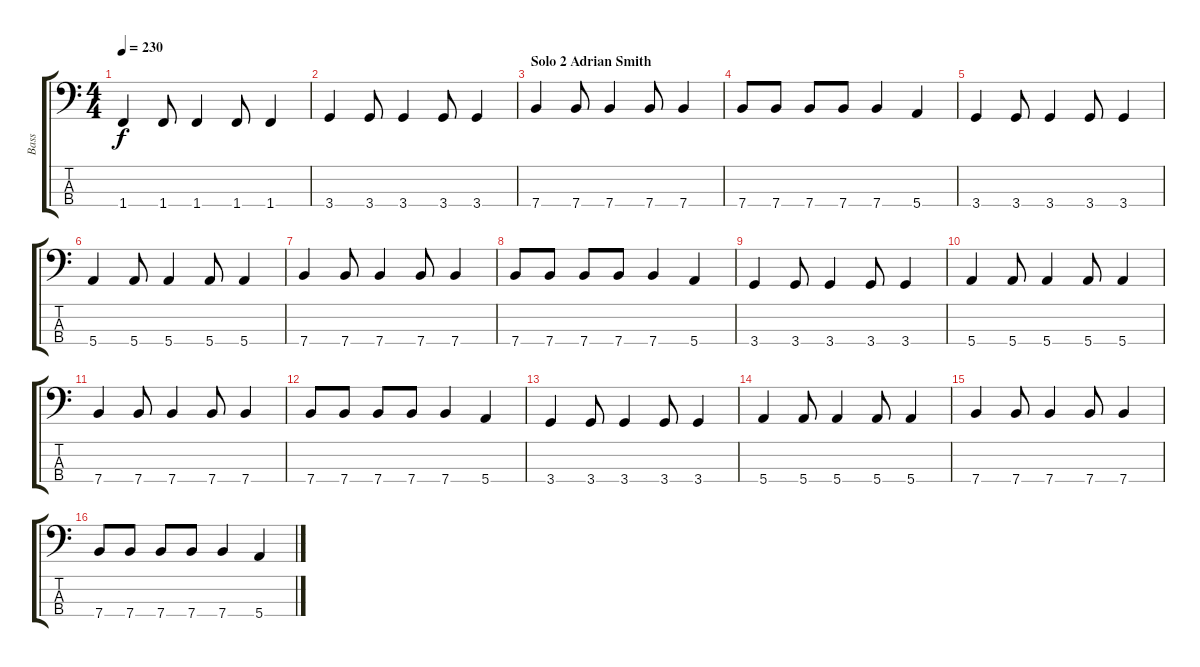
\track ("Bass" "Bass") {instrument electricbassfinger}
\staff {score tabs}
\tuning (G2 D2 A1 E1) {hide}
\ts (4 4)
\tempo 230
\clef f4
\ks c
1.4.4{dy f} 1.4.8 1.4.4 1.4.8 1.4.4 |
3.4.4 3.4.8 3.4.4 3.4.8 3.4.4 |
\section ("" "Solo 2 Adrian Smith")
7.4.4 7.4.8 7.4.4 7.4.8 7.4.4 |
7.4.8 7.4.8 7.4.8 7.4.8 7.4.4 5.4.4 |
3.4.4 3.4.8 3.4.4 3.4.8 3.4.4 |
5.4.4 5.4.8 5.4.4 5.4.8 5.4.4 |
7.4.4 7.4.8 7.4.4 7.4.8 7.4.4 |
7.4.8 7.4.8 7.4.8 7.4.8 7.4.4 5.4.4 |
3.4.4 3.4.8 3.4.4 3.4.8 3.4.4 |
5.4.4 5.4.8 5.4.4 5.4.8 5.4.4 |
7.4.4 7.4.8 7.4.4 7.4.8 7.4.4 |
7.4.8 7.4.8 7.4.8 7.4.8 7.4.4 5.4.4 |
3.4.4 3.4.8 3.4.4 3.4.8 3.4.4 |
5.4.4 5.4.8 5.4.4 5.4.8 5.4.4 |
7.4.4 7.4.8 7.4.4 7.4.8 7.4.4 |
7.4.8 7.4.8 7.4.8 7.4.8 7.4.4 5.4.4
